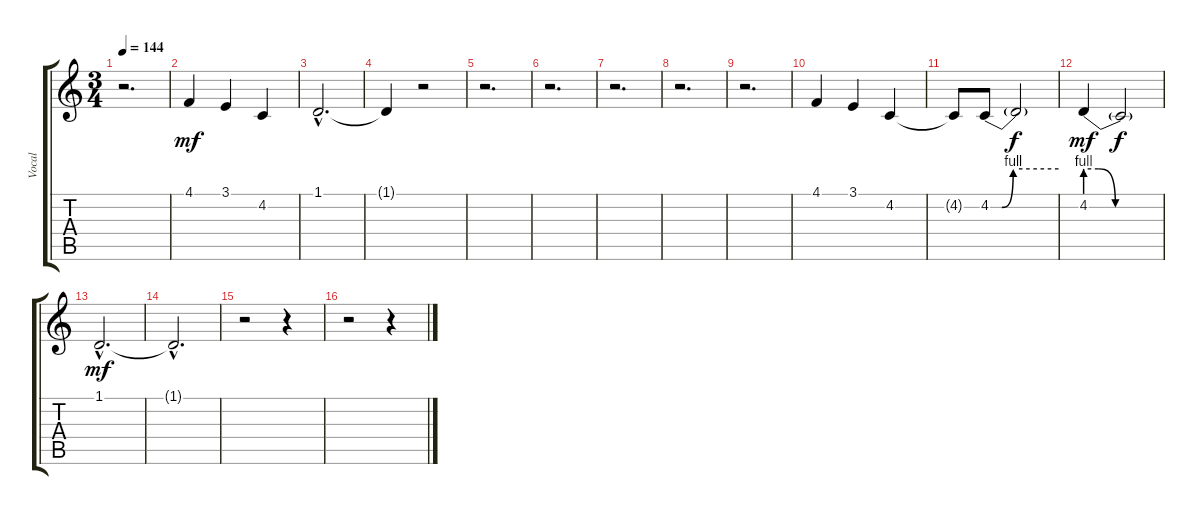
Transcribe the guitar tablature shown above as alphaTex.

\track ("Vocal" "Vocal") {instrument lead2sawtooth}
\staff {score tabs}
\tuning (Db4 Ab3 E3 B2 Gb2 Db2) {hide}
\ts (3 4)
\tempo 144
\clef g2
\ks c
r.2{d dy mf} |
4.1.4 3.1.4 4.2.4 |
1.1{hac}.2{d} |
1.1{t}.4 r.2 |
r.2{d} |
r.2{d} |
r.2{d} |
r.2{d} |
r.2{d} |
4.1.4 3.1.4 4.2.4 |
4.2{t}.8 4.2{be (custom 0 0 10 0 20 4 60 4)}.8 4.2{t}.2{dy f} |
4.2{be (custom 0 4 10 4 23 0 60 0)}.4{dy mf} 4.2{t}.2{dy f} |
1.1{hac}.2{d dy mf} |
1.1{hac t}.2{d} |
r.2 r.4 |
r.2 r.4
